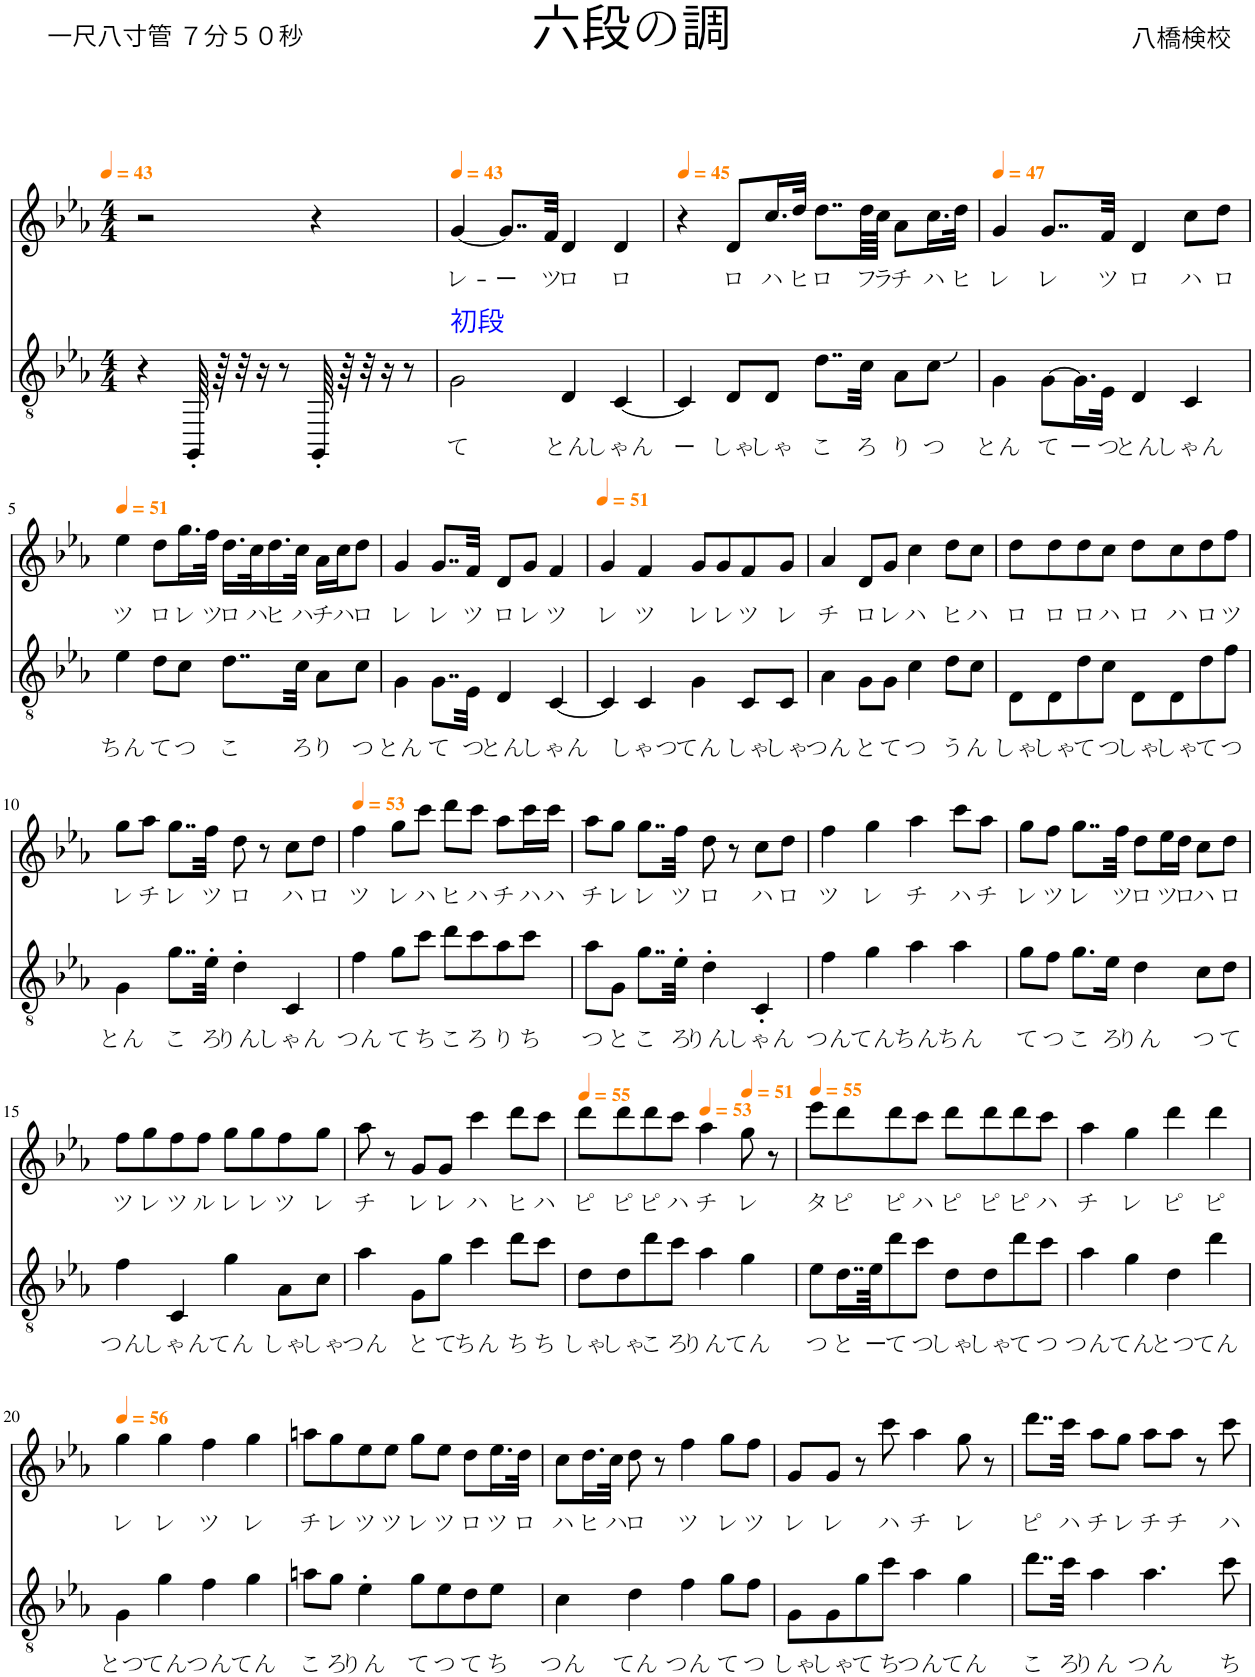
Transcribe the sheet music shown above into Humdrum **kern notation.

**kern	**text	**kern	**text
*part2	*part2	*part1	*part1
*staff2	*staff2	*staff1	*staff1
*I"琴, [A-02]	*	*I"フルート	*
*clefGv2	*	*clefG2	*
*k[b-e-a-]	*	*k[b-e-a-]	*
*M4/4	*	*M4/4	*
*MM43	*	*MM43	*
=1	=1	=1	=1
4r	.	2r	.
64GGG'/	.	.	.
64r	.	.	.
32r	.	.	.
16r	.	.	.
8r	.	.	.
64GGG'/	.	4r	.
64r	.	.	.
32r	.	.	.
16r	.	.	.
8r	.	.	.
=2	=2	=2	=2
*	*	*MM43	*
!LO:TX:a:color=#0000FF:t=初段	!	!	!
!	!LO:LY:b	!	!LO:LY:b
2G\	て	[4g/	レ-
!	!	!	!LO:LY:b
.	.	8..g/L]	ー
!	!	!	!LO:LY:b
.	.	32f/Jkk	-ツ
!	!LO:LY:b	!	!LO:LY:b
4D/	とん	4d/	ロ
!	!LO:LY:b	!	!LO:LY:b
[4C/	しゃん	4d/	ロ
=3	=3	=3	=3
*	*	*MM45	*
!	!LO:LY:b	!	!
4C/]	ー	4r	.
!	!LO:LY:b	!	!LO:LY:b
8D/L	しゃ	8d/L	ロ
!	!LO:LY:b	!	!LO:LY:b
8D/J	しゃ	16.cc/L	ハ
!	!	!	!LO:LY:b
.	.	32dd/JJk	ヒ
!	!LO:LY:b	!	!LO:LY:b
8..d\L	こ	8..dd\L	ロ
!	!LO:LY:b	!	!LO:LY:b
32c\Jkk	ろ	64dd\LLL	フ
!	!	!	!LO:LY:b
.	.	64cc\JJJJ	ラ
!	!LO:LY:b	!	!LO:LY:b
8A-\L	り	8a-\L	チ
!	!LO:LY:b	!	!LO:LY:b
8c\J	つ	16.cc\L	ハ
!	!	!	!LO:LY:b
.	.	32dd\JJk	ヒ
=4	=4	=4	=4
*	*	*MM47	*
!	!LO:LY:b	!	!LO:LY:b
4G\	とん	4g/	レ
!	!LO:LY:b	!	!LO:LY:b
[8G\L	て	8..g/L	レ
!	!LO:LY:b	!	!
16.G\L]	ー	.	.
!	!LO:LY:b	!	!LO:LY:b
32E-\JJk	つ	32f/Jkk	ツ
!	!LO:LY:b	!	!LO:LY:b
4D/	とん	4d/	ロ
!	!LO:LY:b	!	!LO:LY:b
4C/	しゃん	8cc\L	ハ
!	!	!	!LO:LY:b
.	.	8dd\J	ロ
!!LO:LB:g=z
=5	=5	=5	=5
*	*	*MM51	*
!	!LO:LY:b	!	!LO:LY:b
4e-\	ちん	4ee-\	ツ
!	!LO:LY:b	!	!LO:LY:b
8d\L	て	8dd\L	ロ
!	!LO:LY:b	!	!LO:LY:b
8c\J	つ	16.gg\L	レ
!	!	!	!LO:LY:b
.	.	32ff\JJk	ツ
!	!LO:LY:b	!	!LO:LY:b
8..d\L	こ	16.dd\LL	ロ
!	!	!	!LO:LY:b
.	.	32cc\K	ハ
!	!	!	!LO:LY:b
.	.	16.dd\	ヒ
!	!LO:LY:b	!	!LO:LY:b
32c\Jkk	ろ	32cc\JJk	ハ
!	!LO:LY:b	!	!LO:LY:b
8A-\L	り	16a-\LL	チ
!	!	!	!LO:LY:b
.	.	16cc\J	ハ
!	!LO:LY:b	!	!LO:LY:b
8c\J	つ	8dd\J	ロ
=6	=6	=6	=6
!	!LO:LY:b	!	!LO:LY:b
4G\	とん	4g/	レ
!	!LO:LY:b	!	!LO:LY:b
8..G\L	て	8..g/L	レ
!	!LO:LY:b	!	!LO:LY:b
32E-\Jkk	つ	32f/Jkk	ツ
!	!LO:LY:b	!	!LO:LY:b
4D/	とん	8d/L	ロ
!	!	!	!LO:LY:b
.	.	8g/J	レ
!	!LO:LY:b	!	!LO:LY:b
[4C/	しゃん	4f/	ツ
=7	=7	=7	=7
*	*	*MM51	*
!	!	!	!LO:LY:b
4C/]	.	4g/	レ
!	!LO:LY:b	!	!LO:LY:b
4C/	しゃつ	4f/	ツ
!	!LO:LY:b	!	!LO:LY:b
4G\	てん	8g/L	レ
!	!	!	!LO:LY:b
.	.	8g/	レ
!	!LO:LY:b	!	!LO:LY:b
8C/L	しゃ	8f/	ツ
!	!LO:LY:b	!	!LO:LY:b
8C/J	しゃ	8g/J	レ
=8	=8	=8	=8
!	!LO:LY:b	!	!LO:LY:b
4A-\	つん	4a-/	チ
!	!LO:LY:b	!	!LO:LY:b
8G\L	と	8d/L	ロ
!	!LO:LY:b	!	!LO:LY:b
8G\J	て	8g/J	レ
!	!LO:LY:b	!	!LO:LY:b
4c\	つ	4cc\	ハ
!	!LO:LY:b	!	!LO:LY:b
8d\L	う	8dd\L	ヒ
!	!LO:LY:b	!	!LO:LY:b
8c\J	ん	8cc\J	ハ
=9	=9	=9	=9
!	!LO:LY:b	!	!LO:LY:b
8D\L	しゃ	8dd\L	ロ
!	!LO:LY:b	!	!LO:LY:b
8D\	しゃ	8dd\	ロ
!	!LO:LY:b	!	!LO:LY:b
8d\	て	8dd\	ロ
!	!LO:LY:b	!	!LO:LY:b
8c\J	つ	8cc\J	ハ
!	!LO:LY:b	!	!LO:LY:b
8D\L	しゃ	8dd\L	ロ
!	!LO:LY:b	!	!LO:LY:b
8D\	しゃ	8cc\	ハ
!	!LO:LY:b	!	!LO:LY:b
8d\	て	8dd\	ロ
!	!LO:LY:b	!	!LO:LY:b
8f\J	つ	8ff\J	ツ
!!LO:LB:g=z
=10	=10	=10	=10
!	!LO:LY:b	!	!LO:LY:b
4G\	とん	8gg\L	レ
!	!	!	!LO:LY:b
.	.	8aa-\J	チ
!	!LO:LY:b	!	!LO:LY:b
8..g\L	こ	8..gg\L	レ
!	!LO:LY:b	!	!LO:LY:b
32e-'\Jkk	ろ	32ff\Jkk	ツ
!	!LO:LY:b	!	!LO:LY:b
4d'\	りん	8dd\	ロ
.	.	8r	.
!	!LO:LY:b	!	!LO:LY:b
4C/	しゃん	8cc\L	ハ
!	!	!	!LO:LY:b
.	.	8dd\J	ロ
=11	=11	=11	=11
*	*	*MM53	*
!	!LO:LY:b	!	!LO:LY:b
4f\	つん	4ff\	ツ
!	!LO:LY:b	!	!LO:LY:b
8g\L	て	8gg\L	レ
!	!LO:LY:b	!	!LO:LY:b
8cc\J	ち	8ccc\J	ハ
!	!LO:LY:b	!	!LO:LY:b
8dd\L	こ	8ddd\L	ヒ
!	!LO:LY:b	!	!LO:LY:b
8cc\	ろ	8ccc\J	ハ
!	!LO:LY:b	!	!LO:LY:b
8a-\	り	8aa-\L	チ
!	!LO:LY:b	!	!LO:LY:b
8cc\J	ち	16ccc\L	ハ
!	!	!	!LO:LY:b
.	.	16ccc\JJ	ハ
=12	=12	=12	=12
!	!LO:LY:b	!	!LO:LY:b
8a-\L	つ	8aa-\L	チ
!	!LO:LY:b	!	!LO:LY:b
8G\J	と	8gg\J	レ
!	!LO:LY:b	!	!LO:LY:b
8..g\L	こ	8..gg\L	レ
!	!LO:LY:b	!	!LO:LY:b
32e-'\Jkk	ろ	32ff\Jkk	ツ
!	!LO:LY:b	!	!LO:LY:b
4d'\	りん	8dd\	ロ
.	.	8r	.
!	!LO:LY:b	!	!LO:LY:b
4C'/	しゃん	8cc\L	ハ
!	!	!	!LO:LY:b
.	.	8dd\J	ロ
=13	=13	=13	=13
!	!LO:LY:b	!	!LO:LY:b
4f\	つん	4ff\	ツ
!	!LO:LY:b	!	!LO:LY:b
4g\	てん	4gg\	レ
!	!LO:LY:b	!	!LO:LY:b
4a-\	ちん	4aa-\	チ
!	!LO:LY:b	!	!LO:LY:b
4a-\	ちん	8ccc\L	ハ
!	!	!	!LO:LY:b
.	.	8aa-\J	チ
=14	=14	=14	=14
!	!LO:LY:b	!	!LO:LY:b
8g\L	て	8gg\L	レ
!	!LO:LY:b	!	!LO:LY:b
8f\J	つ	8ff\J	ツ
!	!LO:LY:b	!	!LO:LY:b
8.g\L	こ	8..gg\L	レ
!	!LO:LY:b	!	!
16e-\Jk	ろ	.	.
!	!	!	!LO:LY:b
.	.	32ff\Jkk	ツ
!	!LO:LY:b	!	!LO:LY:b
4d\	りん	8dd\L	ロ
!	!	!	!LO:LY:b
.	.	16ee-\L	ツ
!	!	!	!LO:LY:b
.	.	16dd\JJ	ロ
!	!LO:LY:b	!	!LO:LY:b
8c\L	つ	8cc\L	ハ
!	!LO:LY:b	!	!LO:LY:b
8d\J	て	8dd\J	ロ
!!LO:LB:g=z
=15	=15	=15	=15
!	!LO:LY:b	!	!LO:LY:b
4f\	つん	8ff\L	ツ
!	!	!	!LO:LY:b
.	.	8gg\	レ
!	!LO:LY:b	!	!LO:LY:b
4C/	しゃん	8ff\	ツ
!	!	!	!LO:LY:b
.	.	8ff\J	ル
!	!LO:LY:b	!	!LO:LY:b
4g\	てん	8gg\L	レ
!	!	!	!LO:LY:b
.	.	8gg\	レ
!	!LO:LY:b	!	!LO:LY:b
8A-\L	しゃ	8ff\	ツ
!	!LO:LY:b	!	!LO:LY:b
8c\J	しゃ	8gg\J	レ
=16	=16	=16	=16
!	!LO:LY:b	!	!LO:LY:b
4a-\	つん	8aa-\	チ
.	.	8r	.
!	!LO:LY:b	!	!LO:LY:b
8G\L	と	8g/L	レ
!	!LO:LY:b	!	!LO:LY:b
8g\J	て	8g/J	レ
!	!LO:LY:b	!	!LO:LY:b
4cc\	ちん	4ccc\	ハ
!	!LO:LY:b	!	!LO:LY:b
8dd\L	ち	8ddd\L	ヒ
!	!LO:LY:b	!	!LO:LY:b
8cc\J	ち	8ccc\J	ハ
=17	=17	=17	=17
*	*	*MM55	*
!	!LO:LY:b	!	!LO:LY:b
8d\L	しゃ	8ddd\L	ピ
!	!LO:LY:b	!	!LO:LY:b
8d\	しゃ	8ddd\	ピ
!	!LO:LY:b	!	!LO:LY:b
8dd\	こ	8ddd\	ピ
!	!LO:LY:b	!	!LO:LY:b
8cc\J	ろ	8ccc\J	ハ
*	*	*MM53	*
!	!LO:LY:b	!	!LO:LY:b
4a-\	りん	4aa-\	チ
*	*	*MM51	*
!	!LO:LY:b	!	!LO:LY:b
4g\	てん	8gg\	レ
.	.	8r	.
=18	=18	=18	=18
*	*	*MM55	*
!	!LO:LY:b	!	!LO:LY:b
8e-\L	つ	8eee-\L	タ
!	!LO:LY:b	!	!LO:LY:b
16..d\L	と	8ddd\	ピ
!	!LO:LY:b	!	!
64e-\JKK	ー	.	.
!	!LO:LY:b	!	!LO:LY:b
8dd\	て	8ddd\	ピ
!	!LO:LY:b	!	!LO:LY:b
8cc\J	つ	8ccc\J	ハ
!	!LO:LY:b	!	!LO:LY:b
8d\L	しゃ	8ddd\L	ピ
!	!LO:LY:b	!	!LO:LY:b
8d\	しゃ	8ddd\	ピ
!	!LO:LY:b	!	!LO:LY:b
8dd\	て	8ddd\	ピ
!	!LO:LY:b	!	!LO:LY:b
8cc\J	つ	8ccc\J	ハ
=19	=19	=19	=19
!	!LO:LY:b	!	!LO:LY:b
4a-\	つん	4aa-\	チ
!	!LO:LY:b	!	!LO:LY:b
4g\	てん	4gg\	レ
!	!LO:LY:b	!	!LO:LY:b
4d\	とつ	4ddd\	ピ
!	!LO:LY:b	!	!LO:LY:b
4dd\	てん	4ddd\	ピ
!!LO:LB:g=z
=20	=20	=20	=20
*	*	*MM56	*
!	!LO:LY:b	!	!LO:LY:b
4G\	とつ	4gg\	レ
!	!LO:LY:b	!	!LO:LY:b
4g\	てん	4gg\	レ
!	!LO:LY:b	!	!LO:LY:b
4f\	つん	4ff\	ツ
!	!LO:LY:b	!	!LO:LY:b
4g\	てん	4gg\	レ
=21	=21	=21	=21
!	!LO:LY:b	!	!LO:LY:b
8an\L	こ	8aan\L	チ
!	!LO:LY:b	!	!LO:LY:b
8g\J	ろ	8gg\	レ
!	!LO:LY:b	!	!LO:LY:b
4e-'\	りん	8ee-\	ツ
!	!	!	!LO:LY:b
.	.	8ee-\J	ツ
!	!LO:LY:b	!	!LO:LY:b
8g\L	て	8gg\L	レ
!	!LO:LY:b	!	!LO:LY:b
8e-\	つ	8ee-\J	ツ
!	!LO:LY:b	!	!LO:LY:b
8d\	て	8dd\L	ロ
!	!LO:LY:b	!	!LO:LY:b
8e-\J	ち	16.ee-\L	ツ
!	!	!	!LO:LY:b
.	.	32dd\JJk	ロ
=22	=22	=22	=22
!	!LO:LY:b	!	!LO:LY:b
4c\	つん	8cc\L	ハ
!	!	!	!LO:LY:b
.	.	16.dd\L	ヒ
!	!	!	!LO:LY:b
.	.	32cc\JJk	ハ
!	!LO:LY:b	!	!LO:LY:b
4d\	てん	8dd\	ロ
.	.	8r	.
!	!LO:LY:b	!	!LO:LY:b
4f\	つん	4ff\	ツ
!	!LO:LY:b	!	!LO:LY:b
8g\L	て	8gg\L	レ
!	!LO:LY:b	!	!LO:LY:b
8f\J	つ	8ff\J	ツ
=23	=23	=23	=23
!	!LO:LY:b	!	!LO:LY:b
8G\L	しゃ	8g/L	レ
!	!LO:LY:b	!	!LO:LY:b
8G\	しゃ	8g/J	レ
!	!LO:LY:b	!	!
8g\	て	8r	.
!	!LO:LY:b	!	!LO:LY:b
8cc\J	ち	8ccc\	ハ
!	!LO:LY:b	!	!LO:LY:b
4a-\	つん	4aa-\	チ
!	!LO:LY:b	!	!LO:LY:b
4g\	てん	8gg\	レ
.	.	8r	.
=24	=24	=24	=24
!	!LO:LY:b	!	!LO:LY:b
8..dd\L	こ	8..ddd\L	ピ
!	!LO:LY:b	!	!LO:LY:b
32cc\Jkk	ろ	32ccc\Jkk	ハ
!	!LO:LY:b	!	!LO:LY:b
4a-\	りん	8aa-\L	チ
!	!	!	!LO:LY:b
.	.	8gg\J	レ
!	!LO:LY:b	!	!LO:LY:b
4.a-\	つん	8aa-\L	チ
!	!	!	!LO:LY:b
.	.	8aa-\J	チ
.	.	8r	.
!	!LO:LY:b	!	!LO:LY:b
8cc\	ち	8ccc\	ハ
=	=	=	=
*-	*-	*-	*-
